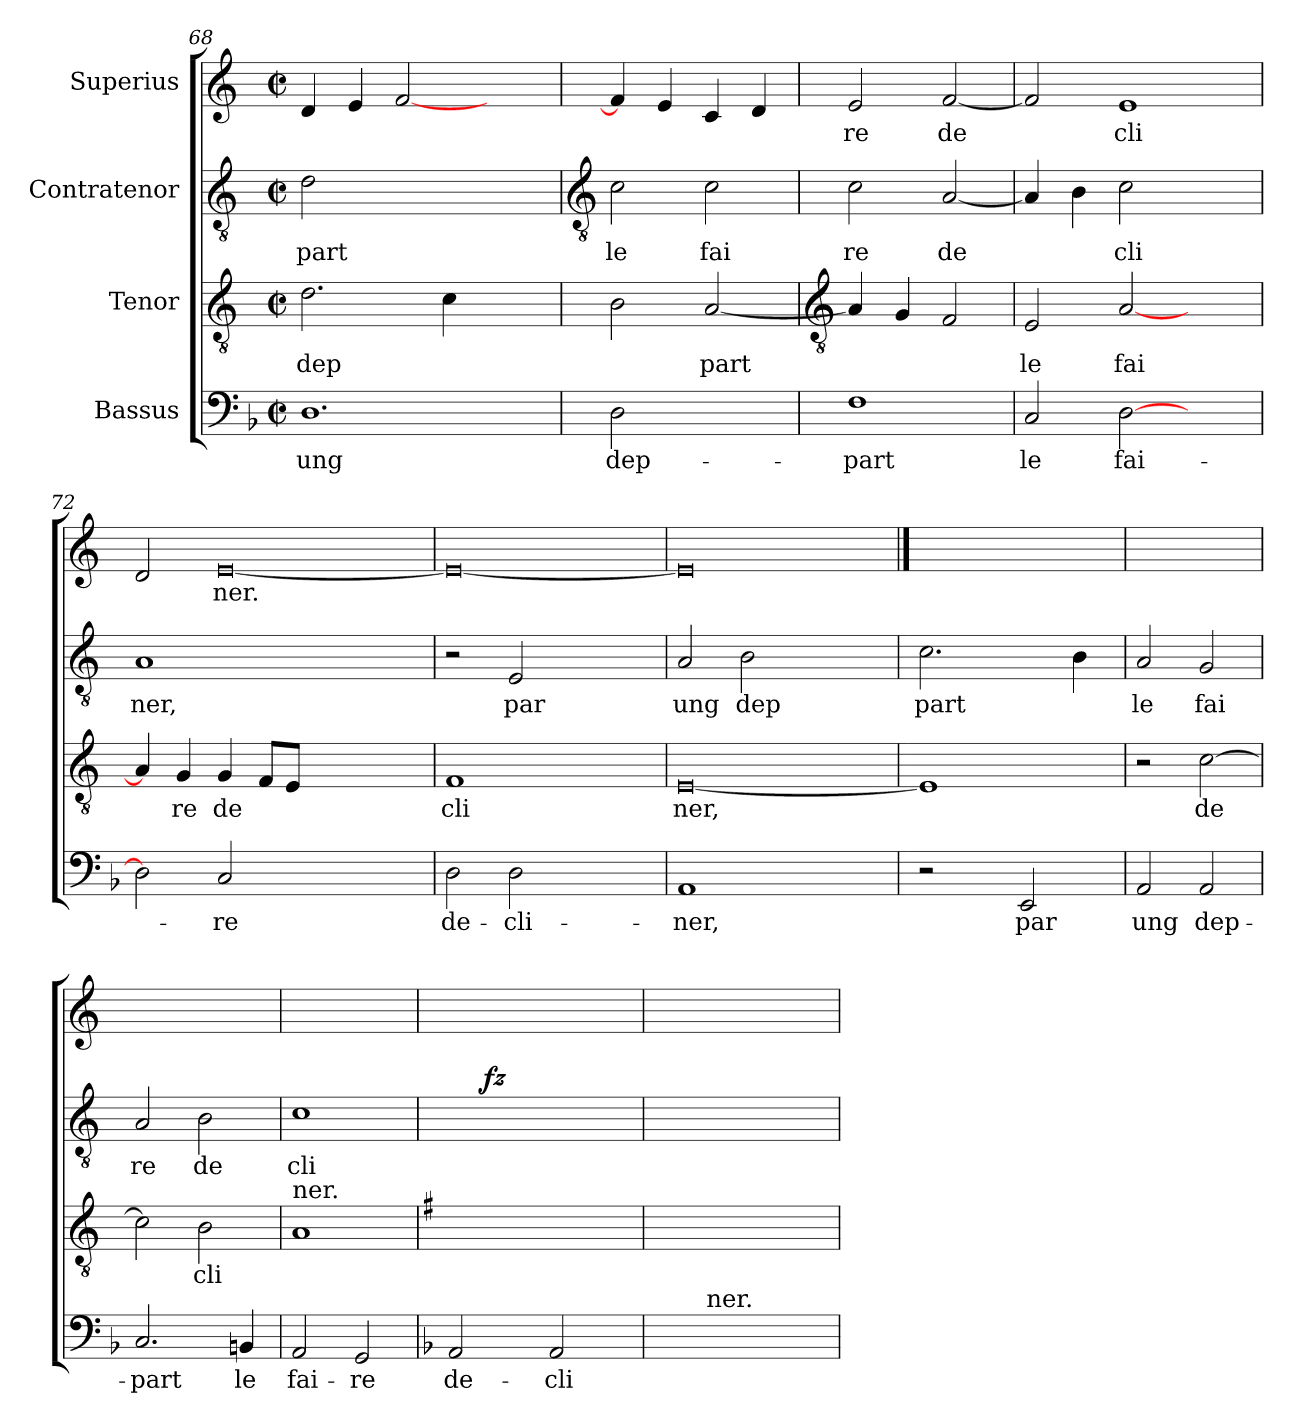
**kern	**text	**dynam	**kern	**text	**kern	**text	**dynam	**kern	**text
*part4	*part4	*part4	*part3	*part3	*part2	*part2	*part2	*part1	*part1
*staff4	*staff4	*staff4	*staff3	*staff3	*staff2	*staff2	*staff2	*staff1	*staff1
*I"Bassus	*	*	*I"Tenor	*	*I"Contratenor	*	*	*I"Superius	*
*clefF4	*	*	*clefGv2	*	*clefGv2	*	*	*clefG2	*
*k[b-]	*	*	*k[]	*	*k[]	*	*	*k[]	*
*F:	*	*	*C:	*	*C:	*	*	*C:	*
*M2/2	*	*	*M2/2	*	*M2/2	*	*	*M2/2	*
*met(c|)	*	*	*met(c|)	*	*met(c|)	*	*	*met(c|)	*
=68B	=68B	=68B	=68B	=68B	=68B	=68B	=68B	=68B	=68B
!	!LO:LY:b	!	!	!LO:LY:b	!	!LO:LY:b	!	!	!
1.D	ung	.	2.d\	dep	2d\	part	.	4d/	.
.	.	.	.	.	.	.	.	4e/	.
.	.	.	.	.	1ryy	.	.	[2f/	.
.	.	.	4c\	.	.	.	.	.	.
.	.	.	2ryy	.	.	.	.	2ryy	.
!!LO:LB:g=z
=69	=69	=69	=69	=69	=69	=69	=69	=69	=69
*	*	*	*	*	*clefGv2	*	*	*	*
!	!LO:LY:b	!	!	!	!	!LO:LY:b	!	!	!
2D\	dep-	.	2B\	.	2c\	le	.	4f/]	.
.	.	.	.	.	.	.	.	4e/	.
!	!	!	!	!LO:LY:b	!	!LO:LY:b	!	!	!
2ryy	.	.	[2A/	part	2c\	fai	.	4c/	.
.	.	.	.	.	.	.	.	4d/	.
!!LO:LB:g=z
=70	=70	=70	=70	=70	=70	=70	=70	=70	=70
*	*	*	*clefGv2	*	*	*	*	*	*
!	!LO:LY:b	!	!	!	!	!LO:LY:b	!	!	!LO:LY:b
1F	-part	.	4A/]	.	2c\	re	.	2e/	re
.	.	.	4G/	.	.	.	.	.	.
!	!	!	!	!	!	!LO:LY:b	!	!	!LO:LY:b
.	.	.	2F/	.	[2A/	de	.	[2f/	de
=71	=71	=71	=71	=71	=71	=71	=71	=71	=71
!	!LO:LY:b	!	!	!LO:LY:b	!	!	!	!	!
2C/	le	.	2E/	le	4A/]	.	.	2f/]	.
.	.	.	.	.	4B\	.	.	.	.
!	!LO:LY:b	!	!	!LO:LY:b	!	!LO:LY:b	!	!	!LO:LY:b
[2D\	fai-	.	[2A/	fai	2c\	cli	.	1e	cli
2ryy	.	.	2ryy	.	2ryy	.	.	.	.
=72	=72	=72	=72	=72	=72	=72	=72	=72	=72
!	!	!	!	!	!	!LO:LY:b	!	!	!
2D\]	.	.	4A/]	.	1A	ner,	.	2d/	.
!	!	!	!	!LO:LY:b	!	!	!	!	!
.	.	.	4G/	re	.	.	.	.	.
!	!LO:LY:b	!	!	!LO:LY:b	!	!	!	!	!LO:LY:b
2C/	-re	.	4G/	de	.	.	.	[0e	ner.
.	.	.	8F/L	.	.	.	.	.	.
.	.	.	8E/J	.	.	.	.	.	.
1.ryy	.	.	1.ryy	.	1.ryy	.	.	.	.
=73	=73	=73	=73	=73	=73	=73	=73	=73	=73
!	!LO:LY:b	!	!	!LO:LY:b	!	!	!	!	!
2D\	de-	.	1F	cli	2r	.	.	0e_	.
!	!LO:LY:b	!	!	!	!	!LO:LY:b	!	!	!
2D\	-cli-	.	.	.	2E/	par	.	.	.
1ryy	.	.	1ryy	.	1ryy	.	.	.	.
=74	=74	=74	=74	=74	=74	=74	=74	=74	=74
!	!LO:LY:b	!	!	!LO:LY:b	!	!LO:LY:b	!	!	!
1AA	-ner,	.	[0E	ner,	2A/	ung	.	0e]	.
!	!	!	!	!	!	!LO:LY:b	!	!	!
.	.	.	.	.	2B\	dep	.	.	.
1ryy	.	.	.	.	1ryy	.	.	.	.
=75	==75	==75	=75	==75	=75	==75	==75	==75	==75
!	!	!	!	!	!	!LO:LY:b	!	!	!
2r	.	.	1E]	.	2.c\	part	.	16ryy	.
.	.	.	.	.	.	.	.	16ryy	.
.	.	.	.	.	.	.	.	16ryy	.
.	.	.	.	.	.	.	.	2ryy	.
!	!LO:LY:b	!	!	!	!	!	!	!	!
2EE/	par	.	.	.	.	.	.	.	.
.	.	.	.	.	.	.	.	4ryy	.
.	.	.	.	.	4B\	.	.	.	.
.	.	.	.	.	.	.	.	16ryy	.
=	=	=	=	=	=	=	=	=	=
!	!LO:LY:b	!	!	!	!	!LO:LY:b	!	!	!
2AA/	ung	.	2r	.	2A/	le	.	1ryy	.
!	!LO:LY:b	!	!	!LO:LY:b	!	!LO:LY:b	!	!	!
2AA/	dep-	.	[2c\	de	2G/	fai	.	.	.
=	=	=	=	=	=	=	=	=	=
!	!LO:LY:b	!	!	!	!	!LO:LY:b	!	!	!
2.C/	-part	.	2c\]	.	2A/	re	.	1ryy	.
!	!	!	!	!LO:LY:b	!	!LO:LY:b	!	!	!
.	.	.	2B\	cli	2B\	de	.	.	.
!	!LO:LY:b	!	!	!	!	!	!	!	!
4BBn/	le	.	.	.	.	.	.	.	.
=	=	=	=	=	=	=	=	=	=
!	!	!	!LO:TX:a:t=ner.	!	!	!	!	!	!
!	!LO:LY:b	!	!	!	!	!LO:LY:b	!	!	!
2AA/	fai-	.	1A	.	1c	cli	.	1ryy	.
!	!LO:LY:b	!	!	!	!	!	!	!	!
2GG/	-re	.	.	.	.	.	.	.	.
=	=	=	=	=	=	=	=	=	=
*	*	*	*k[f#]	*	*	*	*	*	*
*	*	*	*G:	*	*	*	*	*	*
!	!LO:LY:b	!	!	!	!	!	!	!	!
2AA/	de-	.	16ryy	.	16ryy	.	.	1ryy	.
.	.	.	16ryy	.	16ryy	.	.	.	.
!	!	!	!	!	!	!	!LO:DY:a	!	!
.	.	.	16ryy	.	16ryy	.	fz	.	.
.	.	.	2ryy	.	2ryy	.	.	.	.
!	!LO:LY:b	!	!	!	!	!	!	!	!
2AA/	-cli-	.	.	.	.	.	.	.	.
.	.	.	4ryy	.	4ryy	.	.	.	.
.	.	.	16ryy	.	16ryy	.	.	.	.
=	=	=	=	=	=	=	=	=	=
32ryy	.	.	1ryy	.	1ryy	.	.	1ryy	.
32ryy	.	.	.	.	.	.	.	.	.
32ryy	.	.	.	.	.	.	.	.	.
32ryy	.	.	.	.	.	.	.	.	.
32ryy	.	.	.	.	.	.	.	.	.
!LO:TX:a:t=ner.	!	!	!	!	!	!	!	!	!
!	!	!LO:DY:b	!	!	!	!	!	!	!
!	!	!LO:DY:n=1:a	!	!	!	!	!	!	!
32ryy	.	fz fz	.	.	.	.	.	.	.
2ryy	.	.	.	.	.	.	.	.	.
4ryy	.	.	.	.	.	.	.	.	.
16ryy	.	.	.	.	.	.	.	.	.
=	=	=	=	=	=	=	=	=	=
*-	*-	*-	*-	*-	*-	*-	*-	*-	*-
